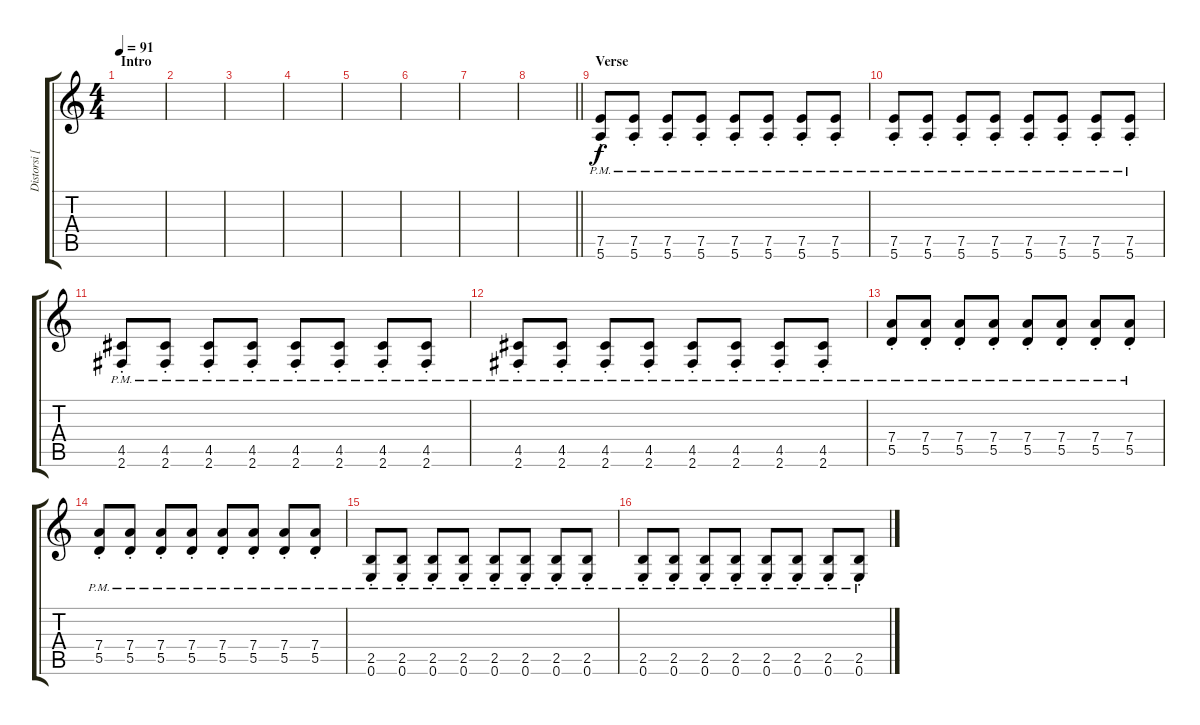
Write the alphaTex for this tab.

\track ("Distorsi [Toru]" "Distorsi [") {instrument distortionguitar}
\staff {score tabs}
\tuning (E4 B3 G3 D3 A2 E2) {hide}
\ts (4 4)
\section ("" "Intro")
\tempo 91
\clef g2
\ks c
|
|
|
|
|
|
|
\barLineRight lightlight
|
\section ("" "Verse")
(7.5{pm st} 5.6{pm st}).8 (7.5{pm st} 5.6{pm st}).8 (7.5{pm st} 5.6{pm st}).8 (7.5{pm st} 5.6{pm st}).8 (7.5{pm st} 5.6{pm st}).8 (7.5{pm st} 5.6{pm st}).8 (7.5{pm st} 5.6{pm st}).8 (7.5{pm st} 5.6{pm st}).8 |
(7.5{pm st} 5.6{pm st}).8 (7.5{pm st} 5.6{pm st}).8 (7.5{pm st} 5.6{pm st}).8 (7.5{pm st} 5.6{pm st}).8 (7.5{pm st} 5.6{pm st}).8 (7.5{pm st} 5.6{pm st}).8 (7.5{pm st} 5.6{pm st}).8 (7.5{pm st} 5.6{pm st}).8 |
(4.5{pm st} 2.6{pm st}).8 (4.5{pm st} 2.6{pm st}).8 (4.5{pm st} 2.6{pm st}).8 (4.5{pm st} 2.6{pm st}).8 (4.5{pm st} 2.6{pm st}).8 (4.5{pm st} 2.6{pm st}).8 (4.5{pm st} 2.6{pm st}).8 (4.5{pm st} 2.6{pm st}).8 |
(4.5{pm st} 2.6{pm st}).8 (4.5{pm st} 2.6{pm st}).8 (4.5{pm st} 2.6{pm st}).8 (4.5{pm st} 2.6{pm st}).8 (4.5{pm st} 2.6{pm st}).8 (4.5{pm st} 2.6{pm st}).8 (4.5{pm st} 2.6{pm st}).8 (4.5{pm st} 2.6{pm st}).8 |
(7.4{pm st} 5.5{pm st}).8 (7.4{pm st} 5.5{pm st}).8 (7.4{pm st} 5.5{pm st}).8 (7.4{pm st} 5.5{pm st}).8 (7.4{pm st} 5.5{pm st}).8 (7.4{pm st} 5.5{pm st}).8 (7.4{pm st} 5.5{pm st}).8 (7.4{pm st} 5.5{pm st}).8 |
(7.4{pm st} 5.5{pm st}).8 (7.4{pm st} 5.5{pm st}).8 (7.4{pm st} 5.5{pm st}).8 (7.4{pm st} 5.5{pm st}).8 (7.4{pm st} 5.5{pm st}).8 (7.4{pm st} 5.5{pm st}).8 (7.4{pm st} 5.5{pm st}).8 (7.4{pm st} 5.5{pm st}).8 |
(2.5{pm st} 0.6{pm st}).8 (2.5{pm st} 0.6{pm st}).8 (2.5{pm st} 0.6{pm st}).8 (2.5{pm st} 0.6{pm st}).8 (2.5{pm st} 0.6{pm st}).8 (2.5{pm st} 0.6{pm st}).8 (2.5{pm st} 0.6{pm st}).8 (2.5{pm st} 0.6{pm st}).8 |
(2.5{pm st} 0.6{pm st}).8 (2.5{pm st} 0.6{pm st}).8 (2.5{pm st} 0.6{pm st}).8 (2.5{pm st} 0.6{pm st}).8 (2.5{pm st} 0.6{pm st}).8 (2.5{pm st} 0.6{pm st}).8 (2.5{pm st} 0.6{pm st}).8 (2.5{pm st} 0.6{pm st}).8
